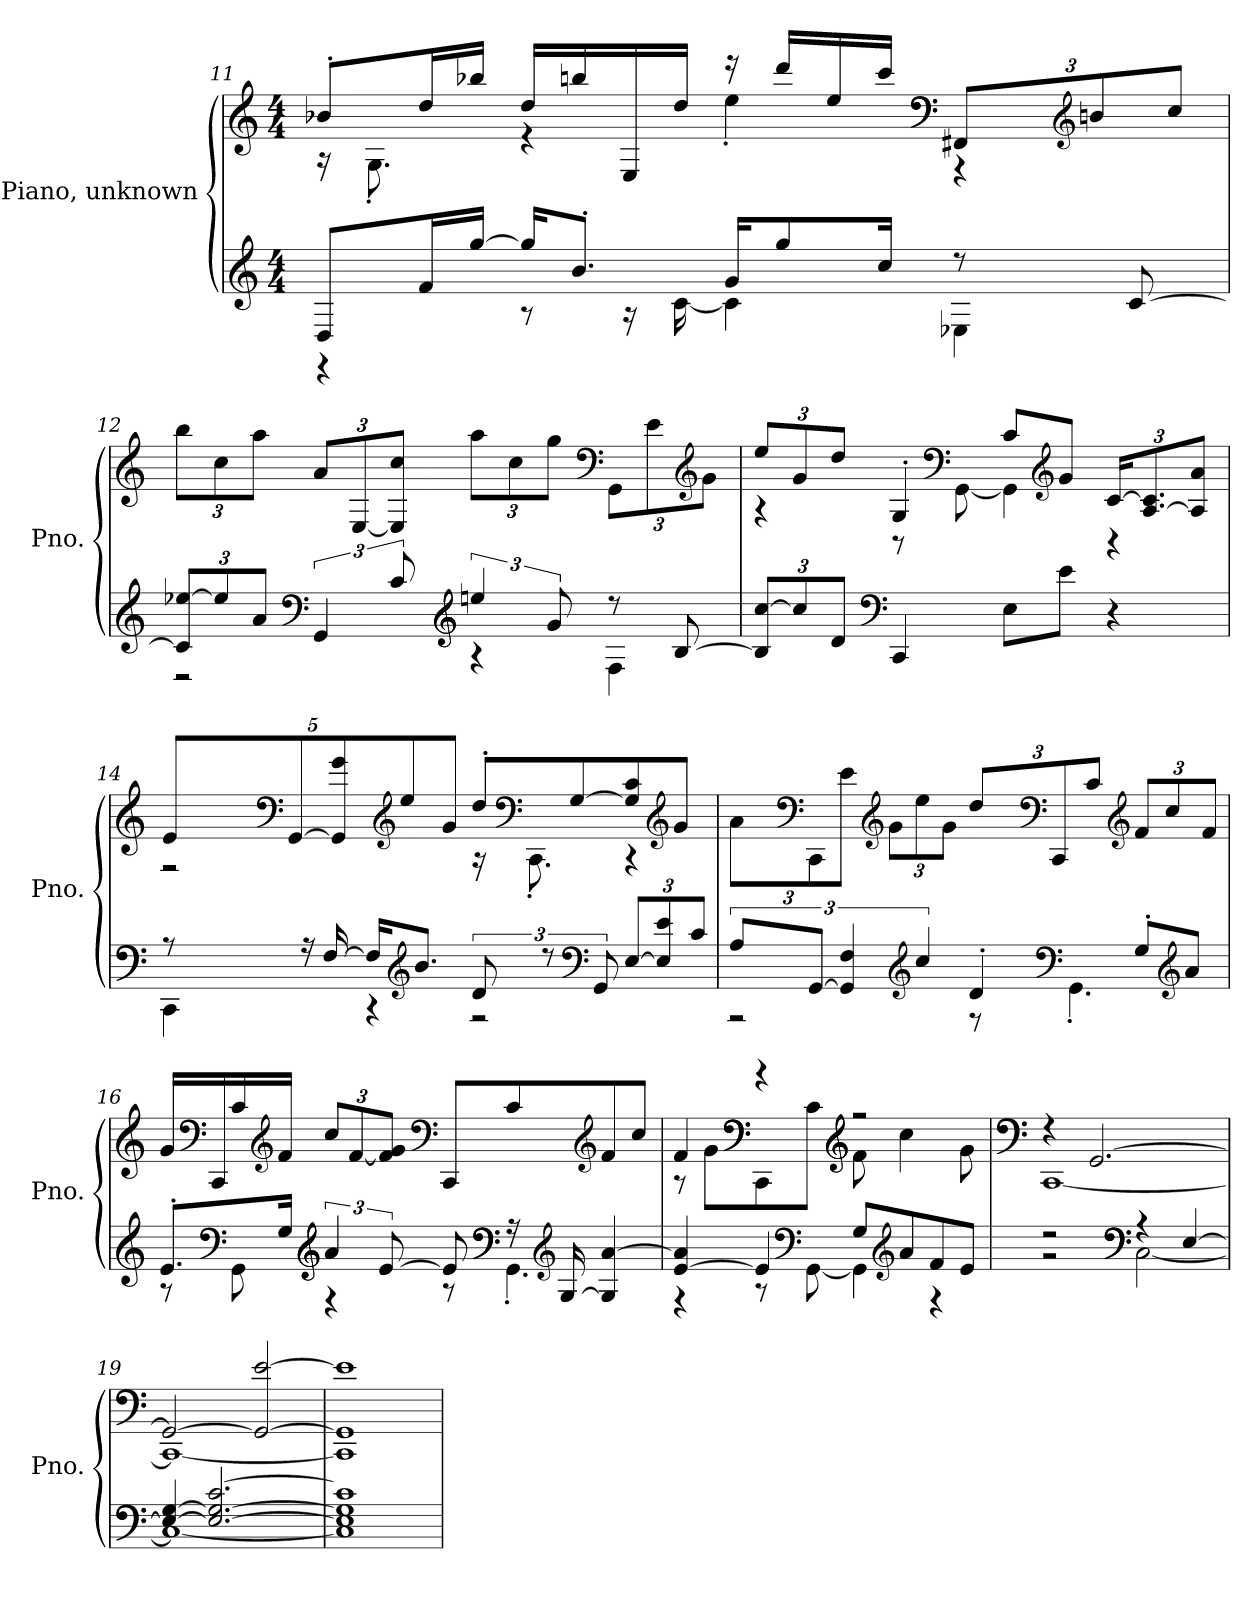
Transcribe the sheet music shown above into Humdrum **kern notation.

**kern	**kern
*part1	*part1
*staff2	*staff1
*I"Piano, unknown	*
*I'Pno.	*
!!LO:LB:g=z
*clefG2	*clefG2
*k[]	*k[]
*M4/4	*M4/4
=11	=11
*^	*^
8D/L	4r	8b-X'/L	16r
.	.	.	8.G'\
16f/L	.	16dd/L	.
[16gg/JJ	.	16bb-X/JJ	.
16gg/KL]	8r	16dd/LL	4r
8.b'/J	.	16bbn/	.
.	16r	16E/	.
.	[16c\	16dd/JJ	.
16g/KL	4c\]	16r	4ee'\
8gg/	.	16ddd/LL	.
.	.	16ee/	.
16cc/Jk	.	16ccc/JJ	.
*	*	*clefF4	*
*	*	*Xbrackettup	*
8r	4E-X\	12FF#X/L	4r
*	*	*clefG2	*
.	.	12bn/	.
[8c/	.	.	.
.	.	12cc/J	.
*	*	*v	*v
=12	=12	=12
*Xbrackettup	*	*
12c/] [12ee-X/L	2r	12bb\L
12ee-/]	.	12cc\
12a/J	.	12aa\J
*clefF4	*	*
*brackettup	*	*
6GG/	.	12a/L
.	.	[12E/
12c/	.	12E/] 12cc/J
*clefG2	*	*
6een/	4r	12aa\L
.	.	12cc\
12g/	.	12gg\J
*	*	*clefF4
8r	4F\	12GG\L
.	.	12e\
[8B/	.	.
*	*	*clefG2
.	.	12g\J
*v	*v	*
!!LO:LB:g=z
=13	=13
*Xbrackettup	*
*	*^
12B/] [12cc/L	12ee/L	4r
12cc/]	12g/	.
12d/J	12dd/J	.
*clefF4	*	*
4CC/	4G'/	8r
*	*clefF4	*
.	.	[8GG\
8E\L	8c/L	4GG\]
*	*clefG2	*
8e\J	8g/J	.
4r	[24c/KL	4r
.	[12.A/ 12.c/]	.
.	12A/] 12a/J	.
=14	=14	=14
*^	*	*
8r	4CC\	10e/L	2r
*	*	*clefF4	*
.	.	[10GG/	.
16r	.	.	.
[16F/	.	.	.
.	.	10GG/] 10g/	.
16F/KL]	4r	.	.
*	*	*clefG2	*
.	.	10ee/	.
*clefG2	*	*	*
8.b/J	.	.	.
.	.	10g/J	.
*brackettup	*	*	*
12d/	2r	8dd'/L	16r
*	*	*clefF4	*
.	.	.	8.CC'\
12r	.	.	.
.	.	[8G/	.
*clefF4	*	*	*
12GG/	.	.	.
*Xbrackettup	*	*	*
[12E/L	.	8G/] 8c/	4r
12E/] 12e/	.	.	.
*	*	*clefG2	*
.	.	8g/J	.
12c/J	.	.	.
*	*	*v	*v
!!LO:LB:g=z
=15	=15	=15
*brackettup	*	*
12A/L	2r	12a\L
*	*	*clefF4
[12GG/J	.	12CC\
6GG/] 6F/	.	12e\J
*	*	*clefG2
.	.	12g\L
*clefG2	*	*
6cc/	.	12ee\
.	.	12g\J
4d'/	8r	12dd/L
*	*	*clefF4
.	.	12CC/
*clefF4	*	*
.	4.GG'\	.
.	.	12c/J
*	*	*clefG2
8G'/L	.	12f/L
.	.	12cc/
*clefG2	*	*
8a/J	.	.
.	.	12f/J
!!LO:PB:g=z
=16	=16	=16
8.e'/L	8r	16g/LL
*	*	*clefF4
.	.	16CC/
*clefF4	*	*
.	8GG\	16c/
*	*	*clefG2
16G/Jk	.	16f/JJ
*clefG2	*	*
6a/	4r	12cc/L
.	.	[12f/
[12e/	.	12f/] 12g/J
*	*	*clefF4
8e/]	8r	8CC/L
*clefF4	*	*
16r	4.GG'\	8c/
*clefG2	*	*
[16G/	.	.
*	*	*clefG2
4G/] [4a/	.	8f/
.	.	8cc/J
=17	=17	=17
*	*	*^
[4e/ 4a/]	4r	4f/	8r
.	.	.	8g\L
*	*	*clefF4	*
4e/]	8r	4r	8CC\
*clefF4	*	*	*
.	[8GG\	.	8c\J
*	*	*clefG2	*
8G/L	4GG\]	2r	8f\
*clefG2	*	*	*
8a/	.	.	4cc\
8f/	4r	.	.
8e/J	.	.	8g\
!!LO:LB:g=z	!!
=18	=18	=18	=18
*	*	*clefF4	*
2r	2r	4r	[1CC
.	.	[2.GG/	.
*clefF4	*	*	*
4r	[2C\	.	.
[4E/	.	.	.
=19	=19	=19	=19
4E/_ [4G/	1C_	2GG/_	1CC_
2.E/_ 2.G/_ [2.c/	.	.	.
.	.	2GG/_ [2e/	.
=20	=20	=20	=20
1E] 1G] 1c]	1C]	1GG] 1e]	1CC]
*v	*v	*	*
*	*v	*v
=	=
*-	*-
